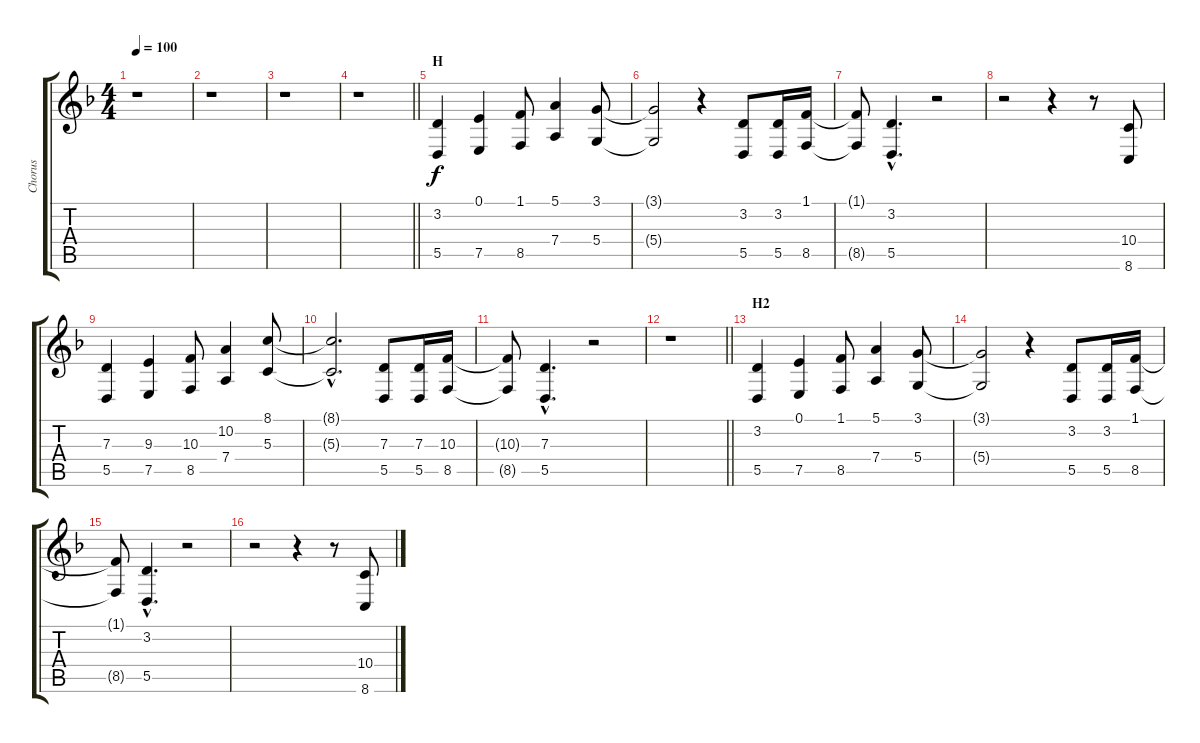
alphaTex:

\track ("Chorus" "Chorus") {instrument tenorsax}
\staff {score tabs}
\tuning (E4 B3 G3 D3 A2 E2) {hide}
\ts (4 4)
\tempo 100
\clef g2
\ks f
r.1{dy f} |
r.1 |
r.1 |
\barLineRight lightlight
r.1 |
\section ("" "H")
(3.2 5.5).4 (0.1 7.5).4 (1.1 8.5).8 (5.1 7.4).4 (3.1 5.4).8 |
(3.1{t} 5.4{t}).2 r.4 (3.2 5.5).8 (3.2 5.5).16 (1.1 8.5).16 |
(1.1{t} 8.5{t}).8 (3.2{hac} 5.5{hac}).4{d} r.2 |
r.2 r.4 r.8 (10.4 8.6).8 |
(7.3 5.5).4 (9.3 7.5).4 (10.3 8.5).8 (10.2 7.4).4 (8.1 5.3).8 |
(8.1{hac t} 5.3{hac t}).2{d} (7.3 5.5).8 (7.3 5.5).16 (10.3 8.5).16 |
(10.3{t} 8.5{t}).8 (7.3{hac} 5.5{hac}).4{d} r.2 |
\barLineRight lightlight
r.1 |
\section ("" "H2")
(3.2 5.5).4 (0.1 7.5).4 (1.1 8.5).8 (5.1 7.4).4 (3.1 5.4).8 |
(3.1{t} 5.4{t}).2 r.4 (3.2 5.5).8 (3.2 5.5).16 (1.1 8.5).16 |
(1.1{t} 8.5{t}).8 (3.2{hac} 5.5{hac}).4{d} r.2 |
r.2 r.4 r.8 (10.4 8.6).8
